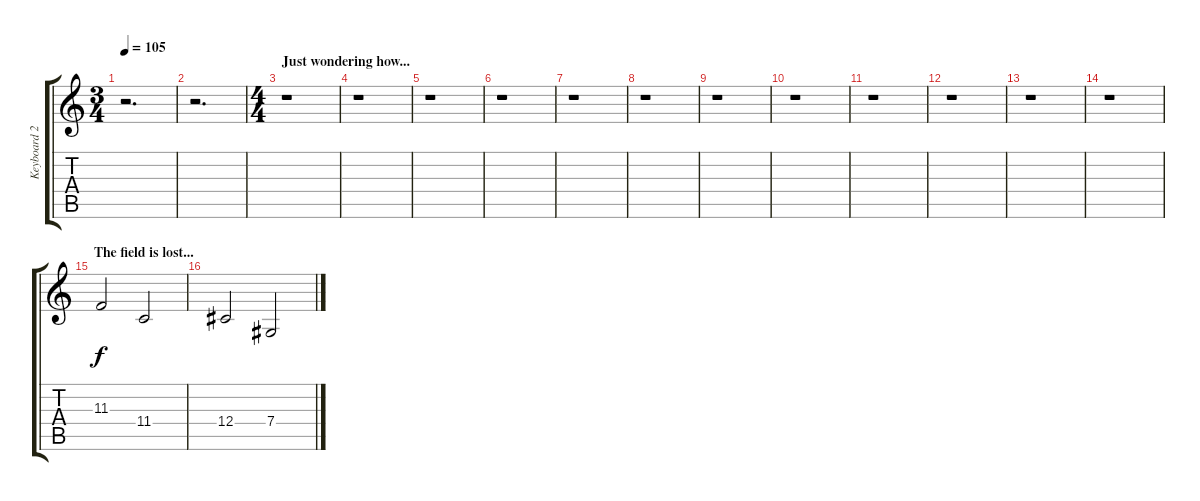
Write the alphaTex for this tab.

\track ("Keyboard 2" "Keyboard 2") {instrument pad1newage}
\staff {score tabs}
\tuning (Eb4 Bb3 Gb3 Db3 Ab2 Eb2) {hide}
\ts (3 4)
\tempo 105
\clef g2
\ks c
r.2{d dy f} |
r.2{d} |
\ts (4 4)
\section ("" "Just wondering how...")
r.1 |
r.1 |
r.1 |
r.1 |
r.1 |
r.1 |
r.1 |
r.1 |
r.1 |
r.1 |
r.1 |
r.1 |
\section ("" "The field is lost...")
11.3.2{volume 8 instrument lead2sawtooth} 11.4.2 |
12.4.2 7.4.2
